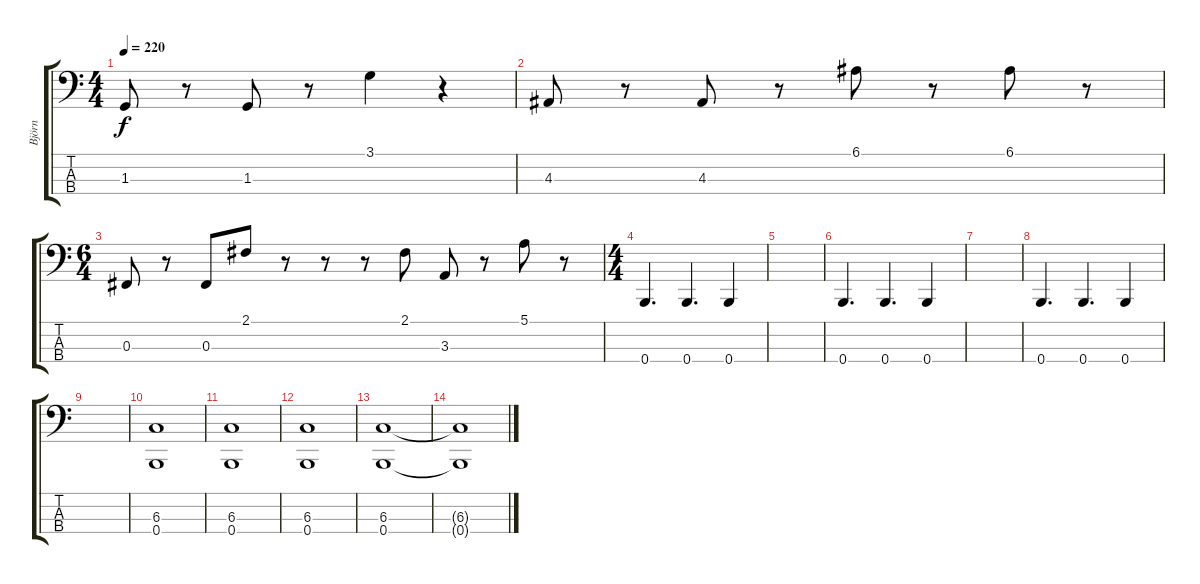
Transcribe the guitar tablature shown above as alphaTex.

\track ("Björn" "Björn") {instrument electricbassfinger}
\staff {score tabs}
\tuning (E2 B1 Gb1 B0) {hide}
\ts (4 4)
\tempo 220
\clef f4
\ks c
1.3.8{dy f} r.8 1.3.8 r.8 3.1.4 r.4 |
4.3.8 r.8 4.3.8 r.8 6.1.8 r.8 6.1.8 r.8 |
\ts (6 4)
0.3.8 r.8 0.3.8 2.1.8 r.8 r.8 r.8 2.1.8 3.3.8 r.8 5.1.8 r.8 |
\ts (4 4)
0.4.4{d} 0.4.4{d} 0.4.4 |
|
0.4.4{d} 0.4.4{d} 0.4.4 |
|
0.4.4{d} 0.4.4{d} 0.4.4 |
|
(6.3 0.4).1 |
(6.3 0.4).1 |
(6.3 0.4).1 |
(6.3 0.4).1 |
(6.3{t} 0.4{t}).1{volume 0}
